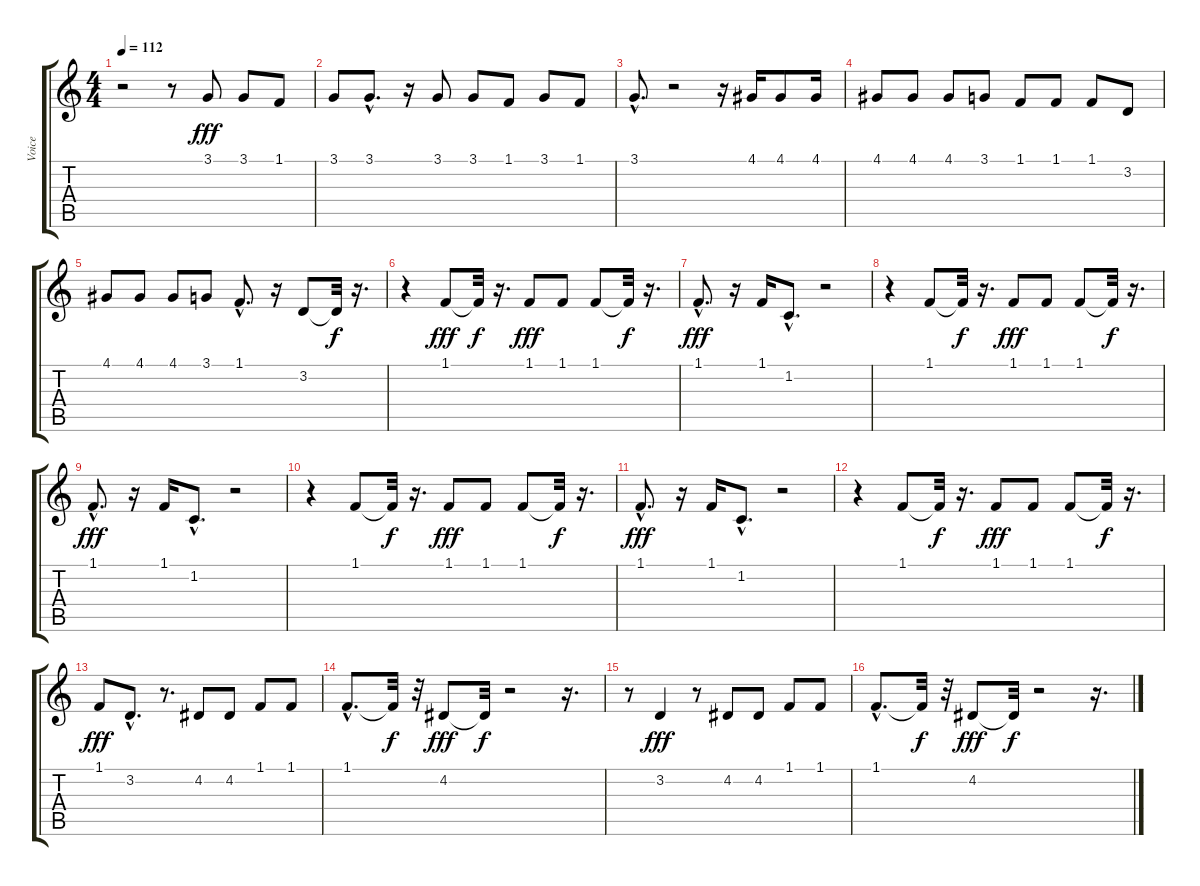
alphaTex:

\track ("Voice" "Voice") {instrument tenorsax}
\staff {score tabs}
\tuning (E4 B3 G3 D3 A2 E2) {hide}
\ts (4 4)
\tempo 112
\clef g2
\ks c
r.2{dy f} r.8 3.1.8{dy fff} 3.1.8 1.1.8 |
3.1.8 3.1{hac}.8{d} r.16 3.1.8 3.1.8 1.1.8 3.1.8 1.1.8 |
3.1{hac}.8{d} r.2 r.16 4.1.16 4.1.8 4.1.16 |
4.1.8 4.1.8 4.1.8 3.1.8 1.1.8 1.1.8 1.1.8 3.2.8 |
4.1.8 4.1.8 4.1.8 3.1.8 1.1{hac}.8{d} r.16 3.2.8 3.2{t}.32{dy f} r.16{d} |
r.4 1.1.8{dy fff} 1.1{t}.32{dy f} r.16{d} 1.1.8{dy fff} 1.1.8 1.1.8 1.1{t}.32{dy f} r.16{d} |
1.1{hac}.8{d dy fff} r.16 1.1.16 1.2{hac}.8{d} r.2 |
r.4 1.1.8 1.1{t}.32{dy f} r.16{d} 1.1.8{dy fff} 1.1.8 1.1.8 1.1{t}.32{dy f} r.16{d} |
1.1{hac}.8{d dy fff} r.16 1.1.16 1.2{hac}.8{d} r.2 |
r.4 1.1.8 1.1{t}.32{dy f} r.16{d} 1.1.8{dy fff} 1.1.8 1.1.8 1.1{t}.32{dy f} r.16{d} |
1.1{hac}.8{d dy fff} r.16 1.1.16 1.2{hac}.8{d} r.2 |
r.4 1.1.8 1.1{t}.32{dy f} r.16{d} 1.1.8{dy fff} 1.1.8 1.1.8 1.1{t}.32{dy f} r.16{d} |
1.1.8{dy fff} 3.2{hac}.8{d} r.8{d} 4.2.8 4.2.8 1.1.8 1.1.8 |
1.1{hac}.8{d} 1.1{t}.32{dy f} r.32 4.2.8{dy fff} 4.2{t}.32{dy f} r.2 r.16{d} |
r.8 3.2.4{dy fff} r.8 4.2.8 4.2.8 1.1.8 1.1.8 |
1.1{hac}.8{d} 1.1{t}.32{dy f} r.32 4.2.8{dy fff} 4.2{t}.32{dy f} r.2 r.16{d}
